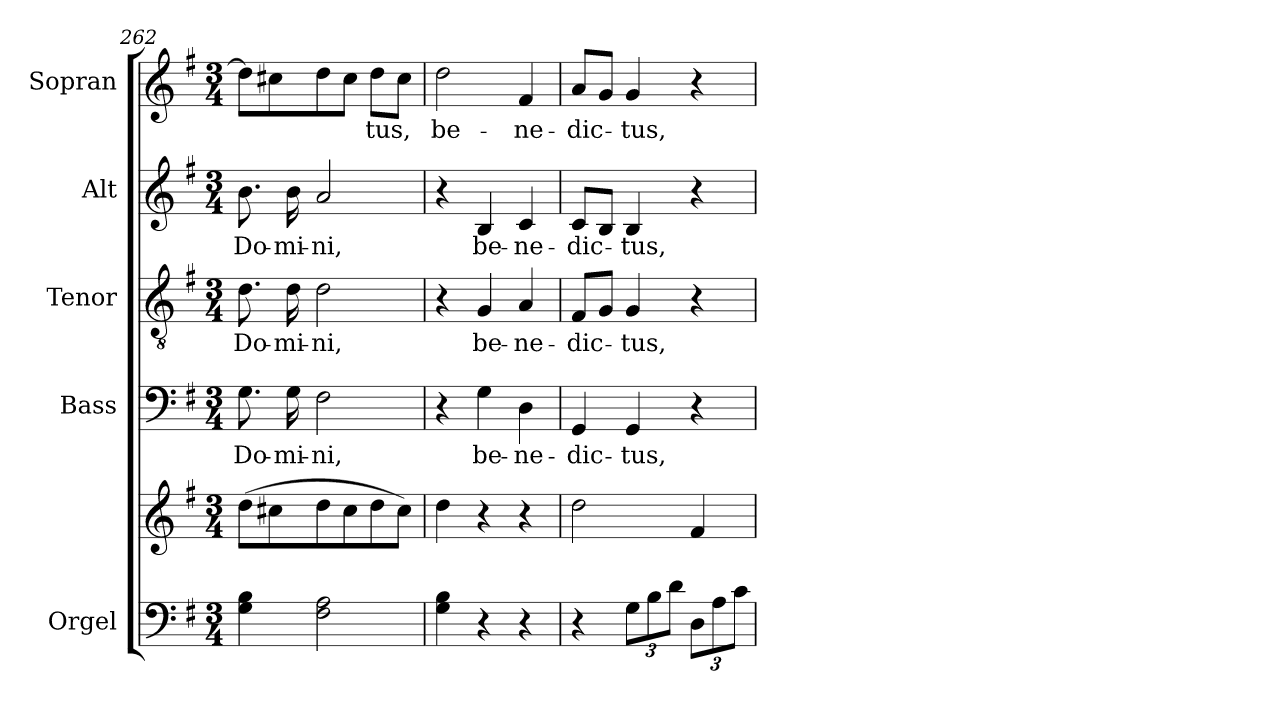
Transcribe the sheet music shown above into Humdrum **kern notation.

**kern	**kern	**kern	**text	**kern	**text	**kern	**text	**kern	**text
*part5	*part5	*part4	*part4	*part3	*part3	*part2	*part2	*part1	*part1
*staff6	*staff5	*staff4	*staff4	*staff3	*staff3	*staff2	*staff2	*staff1	*staff1
*I"Orgel	*	*I"Bass	*	*I"Tenor	*	*I"Alt	*	*I"Sopran	*
*	*	*I'B.	*	*I'T.	*	*I'A.	*	*I'S.	*
!!LO:LB:g=z
*clefF4	*clefG2	*clefF4	*	*clefGv2	*	*clefG2	*	*clefG2	*
*k[f#]	*k[f#]	*k[f#]	*	*k[f#]	*	*k[f#]	*	*k[f#]	*
*G:	*G:	*G:	*	*G:	*	*G:	*	*G:	*
*M3/4	*M3/4	*M3/4	*	*M3/4	*	*M3/4	*	*M3/4	*
=262	=262	=262	=262	=262	=262	=262	=262	=262	=262
!	!	!	!LO:LY:b	!	!LO:LY:b	!	!LO:LY:b	!	!
4G!\ 4B!\	(>8dd\L	8.G\	Do-	8.d\	Do-	8.b\	Do-	8dd\L]	.
.	8cc#X\	.	.	.	.	.	.	8cc#X\	.
!	!	!	!LO:LY:b	!	!LO:LY:b	!	!LO:LY:b	!	!
.	.	16G\	-mi-	16d\	-mi-	16b\	-mi-	.	.
!	!	!	!LO:LY:b	!	!LO:LY:b	!	!LO:LY:b	!	!
2F#!\ 2A!\	8dd\	2F#\	-ni,	2d\	-ni,	2a/	-ni,	8dd\	.
.	8cc#\	.	.	.	.	.	.	8cc#\J	.
!	!	!	!	!	!	!	!	!	!LO:LY:b
.	8dd\	.	.	.	.	.	.	8dd\L	-tus,
.	8cc#\J)	.	.	.	.	.	.	8cc#\J	.
=263	=263	=263	=263	=263	=263	=263	=263	=263	=263
!	!	!	!	!	!	!	!	!	!LO:LY:b
4G!\ 4B!\	4dd\	4r	.	4r	.	4r	.	2dd\	be-
!	!	!	!LO:LY:b	!	!LO:LY:b	!	!LO:LY:b	!	!
4r	4r	4G\	be-	4G/	be-	4B/	be-	.	.
!	!	!	!LO:LY:b	!	!LO:LY:b	!	!LO:LY:b	!	!LO:LY:b
4r	4r	4D\	-ne-	4A/	-ne-	4c/	-ne-	4f#/	-ne-
=264	=264	=264	=264	=264	=264	=264	=264	=264	=264
!	!	!	!LO:LY:b	!	!LO:LY:b	!	!LO:LY:b	!	!LO:LY:b
4r	2dd\	4GG/	-dic-	8F#/L	-dic-	8c/L	-dic-	8a/L	-dic-
.	.	.	.	8G/J	.	8B/J	.	8g/J	.
*Xbrackettup	*	*	*	*	*	*	*	*	*
!	!	!	!LO:LY:b	!	!LO:LY:b	!	!LO:LY:b	!	!LO:LY:b
12G\L	.	4GG/	-tus,	4G/	-tus,	4B/	-tus,	4g/	-tus,
12B\	.	.	.	.	.	.	.	.	.
12d\J	.	.	.	.	.	.	.	.	.
12D\L	4f#/	4r	.	4r	.	4r	.	4r	.
12A\	.	.	.	.	.	.	.	.	.
12c\J	.	.	.	.	.	.	.	.	.
=	=	=	=	=	=	=	=	=	=
*-	*-	*-	*-	*-	*-	*-	*-	*-	*-
